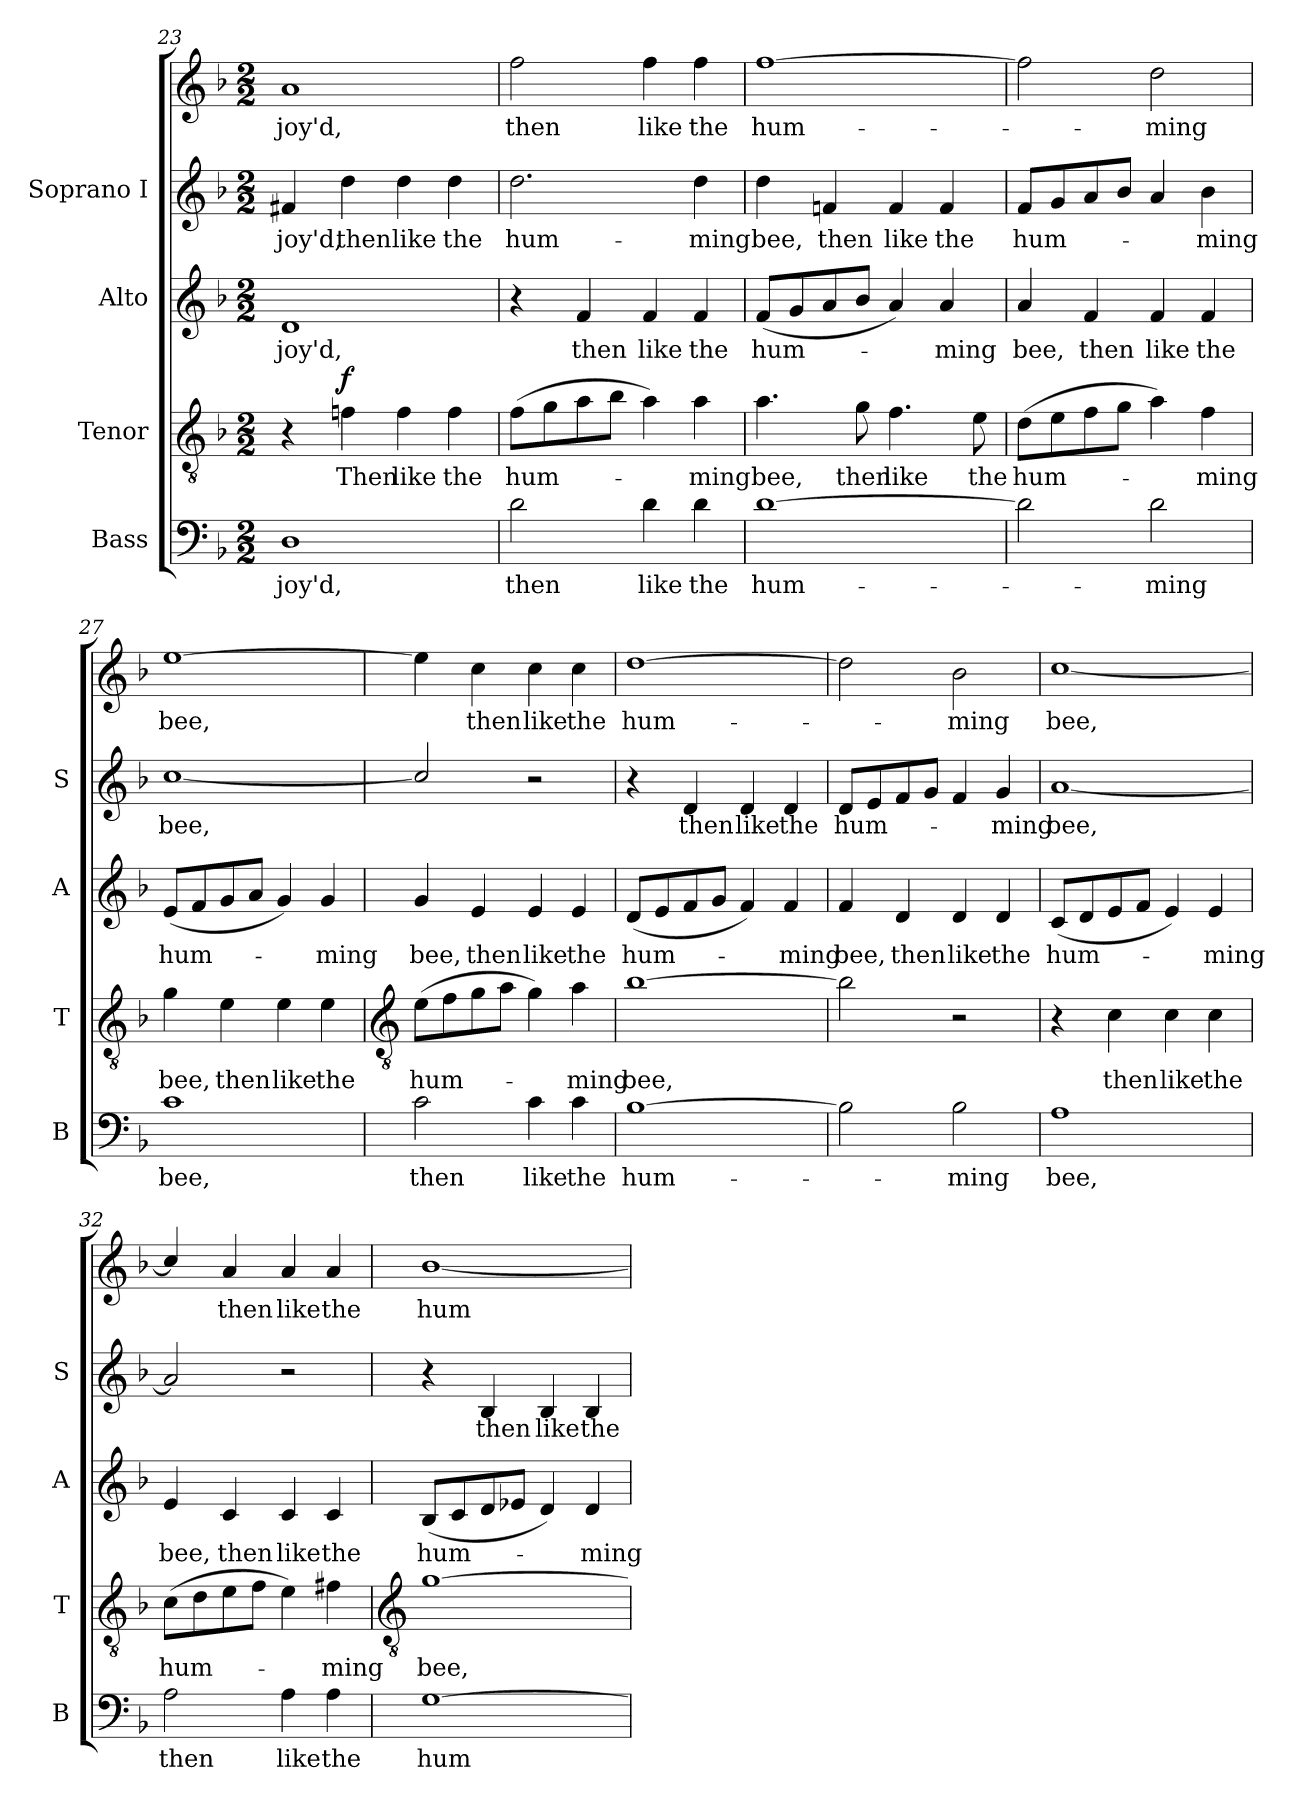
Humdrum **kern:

**kern	**text	**kern	**text	**dynam	**kern	**text	**kern	**text	**kern	**text
*part4	*part4	*part3	*part3	*part3	*part2	*part2	*part1	*part1	*part1	*part1
*staff5	*staff5	*staff4	*staff4	*staff4	*staff3	*staff3	*staff2	*staff2	*staff1	*staff1
*I"Bass	*	*I"Tenor	*	*	*I"Alto	*	*I"Soprano I	*	*	*
*I'B	*	*I'T	*	*	*I'A	*	*I'S	*	*	*
!!LO:LB:g=z
*clefF4	*	*clefGv2	*	*	*clefG2	*	*clefG2	*	*clefG2	*
*k[b-]	*	*k[b-]	*	*	*k[b-]	*	*k[b-]	*	*k[b-]	*
*F:	*	*F:	*	*	*F:	*	*F:	*	*F:	*
*M2/2	*	*M2/2	*	*	*M2/2	*	*M2/2	*	*M2/2	*
=23	=23	=23	=23	=23	=23	=23	=23	=23	=23	=23
!	!LO:LY:b	!	!	!	!	!LO:LY:b	!	!LO:LY:b	!	!LO:LY:b
1D	-joy'd,	4r	.	.	1d	-joy'd,	4f#X	joy'd,	1a	-joy'd,
!	!	!	!LO:LY:b	!LO:DY:b	!	!	!	!LO:LY:b	!	!
.	.	4fn	Then	f	.	.	4dd	then	.	.
!	!	!	!LO:LY:b	!	!	!	!	!LO:LY:b	!	!
.	.	4f	like	.	.	.	4dd	like	.	.
!	!	!	!LO:LY:b	!	!	!	!	!LO:LY:b	!	!
.	.	4f	the	.	.	.	4dd	the	.	.
=24	=24	=24	=24	=24	=24	=24	=24	=24	=24	=24
!	!LO:LY:b	!	!LO:LY:b	!	!	!	!	!LO:LY:b	!	!LO:LY:b
2d	then	(>8fL	hum-	.	4r	.	2.dd	hum-	2ff	then
.	.	8g	.	.	.	.	.	.	.	.
!	!	!	!	!	!	!LO:LY:b	!	!	!	!
.	.	8a	.	.	4f	then	.	.	.	.
.	.	8b-J	.	.	.	.	.	.	.	.
!	!LO:LY:b	!	!	!	!	!LO:LY:b	!	!	!	!LO:LY:b
4d	like	4a)	.	.	4f	like	.	.	4ff	like
!	!LO:LY:b	!	!LO:LY:b	!	!	!LO:LY:b	!	!LO:LY:b	!	!LO:LY:b
4d	the	4a	ming	.	4f	the	4dd	-ming	4ff	the
=25	=25	=25	=25	=25	=25	=25	=25	=25	=25	=25
!	!LO:LY:b	!	!LO:LY:b	!	!	!LO:LY:b	!	!LO:LY:b	!	!LO:LY:b
[1d	hum-	4.a	bee,	.	(<8fL	hum-	4dd	bee,	[1ff	hum-
.	.	.	.	.	8g	.	.	.	.	.
!	!	!	!	!	!	!	!	!LO:LY:b	!	!
.	.	.	.	.	8a	.	4fn	then	.	.
!	!	!	!LO:LY:b	!	!	!	!	!	!	!
.	.	8g	then	.	8b-J	.	.	.	.	.
!	!	!	!LO:LY:b	!	!	!	!	!LO:LY:b	!	!
.	.	4.f	like	.	4a)	.	4f	like	.	.
!	!	!	!	!	!	!LO:LY:b	!	!LO:LY:b	!	!
.	.	.	.	.	4a	ming	4f	the	.	.
!	!	!	!LO:LY:b	!	!	!	!	!	!	!
.	.	8e	the	.	.	.	.	.	.	.
=26	=26	=26	=26	=26	=26	=26	=26	=26	=26	=26
!	!	!	!LO:LY:b	!	!	!LO:LY:b	!	!LO:LY:b	!	!
2d]	.	(>8dL	hum-	.	4a	bee,	8fL	hum-	2ff]	.
.	.	8e	.	.	.	.	8g	.	.	.
!	!	!	!	!	!	!LO:LY:b	!	!	!	!
.	.	8f	.	.	4f	then	8a	.	.	.
.	.	8gJ	.	.	.	.	8b-J	.	.	.
!	!LO:LY:b	!	!	!	!	!LO:LY:b	!	!	!	!LO:LY:b
2d	ming	4a)	.	.	4f	like	4a	.	2dd	ming
!	!	!	!LO:LY:b	!	!	!LO:LY:b	!	!LO:LY:b	!	!
.	.	4f	ming	.	4f	the	4b-	ming	.	.
=27	=27	=27	=27	=27	=27	=27	=27	=27	=27	=27
!	!LO:LY:b	!	!LO:LY:b	!	!	!LO:LY:b	!	!LO:LY:b	!	!LO:LY:b
1c	bee,	4g	bee,	.	(<8eL	hum-	[1cc/	bee,	[1ee	bee,
.	.	.	.	.	8f	.	.	.	.	.
!	!	!	!LO:LY:b	!	!	!	!	!	!	!
.	.	4e	then	.	8g	.	.	.	.	.
.	.	.	.	.	8aJ	.	.	.	.	.
!	!	!	!LO:LY:b	!	!	!	!	!	!	!
.	.	4e	like	.	4g)	.	.	.	.	.
!	!	!	!LO:LY:b	!	!	!LO:LY:b	!	!	!	!
.	.	4e	the	.	4g	ming	.	.	.	.
!!LO:LB:g=z
=28	=28	=28	=28	=28	=28	=28	=28	=28	=28	=28
*	*	*clefGv2	*	*	*	*	*	*	*	*
!	!LO:LY:b	!	!LO:LY:b	!	!	!LO:LY:b	!	!	!	!
2c	then	(>8eL	hum-	.	4g	bee,	2cc/]	.	4ee]	.
.	.	8f	.	.	.	.	.	.	.	.
!	!	!	!	!	!	!LO:LY:b	!	!	!	!LO:LY:b
.	.	8g	.	.	4e	then	.	.	4cc	then
.	.	8aJ	.	.	.	.	.	.	.	.
!	!LO:LY:b	!	!	!	!	!LO:LY:b	!	!	!	!LO:LY:b
4c	like	4g)	.	.	4e	like	2r	.	4cc	like
!	!LO:LY:b	!	!LO:LY:b	!	!	!LO:LY:b	!	!	!	!LO:LY:b
4c	the	4a	ming	.	4e	the	.	.	4cc	the
=29	=29	=29	=29	=29	=29	=29	=29	=29	=29	=29
!	!LO:LY:b	!	!LO:LY:b	!	!	!LO:LY:b	!	!	!	!LO:LY:b
[1B-	hum-	[1b-	bee,	.	(<8dL	hum-	4r	.	[1dd	hum-
.	.	.	.	.	8e	.	.	.	.	.
!	!	!	!	!	!	!	!	!LO:LY:b	!	!
.	.	.	.	.	8f	.	4d	then	.	.
.	.	.	.	.	8gJ	.	.	.	.	.
!	!	!	!	!	!	!	!	!LO:LY:b	!	!
.	.	.	.	.	4f)	.	4d	like	.	.
!	!	!	!	!	!	!LO:LY:b	!	!LO:LY:b	!	!
.	.	.	.	.	4f	ming	4d	the	.	.
=30	=30	=30	=30	=30	=30	=30	=30	=30	=30	=30
!	!	!	!	!	!	!LO:LY:b	!	!LO:LY:b	!	!
2B-]	.	2b-]	.	.	4f	bee,	8dL	hum-	2dd]	.
.	.	.	.	.	.	.	8e	.	.	.
!	!	!	!	!	!	!LO:LY:b	!	!	!	!
.	.	.	.	.	4d	then	8f	.	.	.
.	.	.	.	.	.	.	8gJ	.	.	.
!	!LO:LY:b	!	!	!	!	!LO:LY:b	!	!	!	!LO:LY:b
2B-	ming	2r	.	.	4d	like	4f	.	2b-	ming
!	!	!	!	!	!	!LO:LY:b	!	!LO:LY:b	!	!
.	.	.	.	.	4d	the	4g	ming	.	.
=31	=31	=31	=31	=31	=31	=31	=31	=31	=31	=31
!	!LO:LY:b	!	!	!	!	!LO:LY:b	!	!LO:LY:b	!	!LO:LY:b
1A	bee,	4r	.	.	(<8cL	hum-	[1a	bee,	[1cc/	bee,
.	.	.	.	.	8d	.	.	.	.	.
!	!	!	!LO:LY:b	!	!	!	!	!	!	!
.	.	4c	then	.	8e	.	.	.	.	.
.	.	.	.	.	8fJ	.	.	.	.	.
!	!	!	!LO:LY:b	!	!	!	!	!	!	!
.	.	4c	like	.	4e)	.	.	.	.	.
!	!	!	!LO:LY:b	!	!	!LO:LY:b	!	!	!	!
.	.	4c	the	.	4e	ming	.	.	.	.
=32	=32	=32	=32	=32	=32	=32	=32	=32	=32	=32
!	!LO:LY:b	!	!LO:LY:b	!	!	!LO:LY:b	!	!	!	!
2A	then	(>8cL	hum-	.	4e	bee,	2a]	.	4cc/]	.
.	.	8d	.	.	.	.	.	.	.	.
!	!	!	!	!	!	!LO:LY:b	!	!	!	!LO:LY:b
.	.	8e	.	.	4c	then	.	.	4a	then
.	.	8fJ	.	.	.	.	.	.	.	.
!	!LO:LY:b	!	!	!	!	!LO:LY:b	!	!	!	!LO:LY:b
4A	like	4e)	.	.	4c	like	2r	.	4a	like
!	!LO:LY:b	!	!LO:LY:b	!	!	!LO:LY:b	!	!	!	!LO:LY:b
4A	the	4f#X	ming	.	4c	the	.	.	4a	the
!!LO:LB:g=z
=33	=33	=33	=33	=33	=33	=33	=33	=33	=33	=33
*	*	*clefGv2	*	*	*	*	*	*	*	*
!	!LO:LY:b	!	!LO:LY:b	!	!	!LO:LY:b	!	!	!	!LO:LY:b
[1G	hum-	[1g	bee,	.	(<8B-L	hum-	4r	.	[1b-/	hum-
.	.	.	.	.	8c	.	.	.	.	.
!	!	!	!	!	!	!	!	!LO:LY:b	!	!
.	.	.	.	.	8d	.	4B-	then	.	.
.	.	.	.	.	8e-XJ	.	.	.	.	.
!	!	!	!	!	!	!	!	!LO:LY:b	!	!
.	.	.	.	.	4d)	.	4B-	like	.	.
!	!	!	!	!	!	!LO:LY:b	!	!LO:LY:b	!	!
.	.	.	.	.	4d	ming	4B-	the	.	.
=	=	=	=	=	=	=	=	=	=	=
*-	*-	*-	*-	*-	*-	*-	*-	*-	*-	*-
